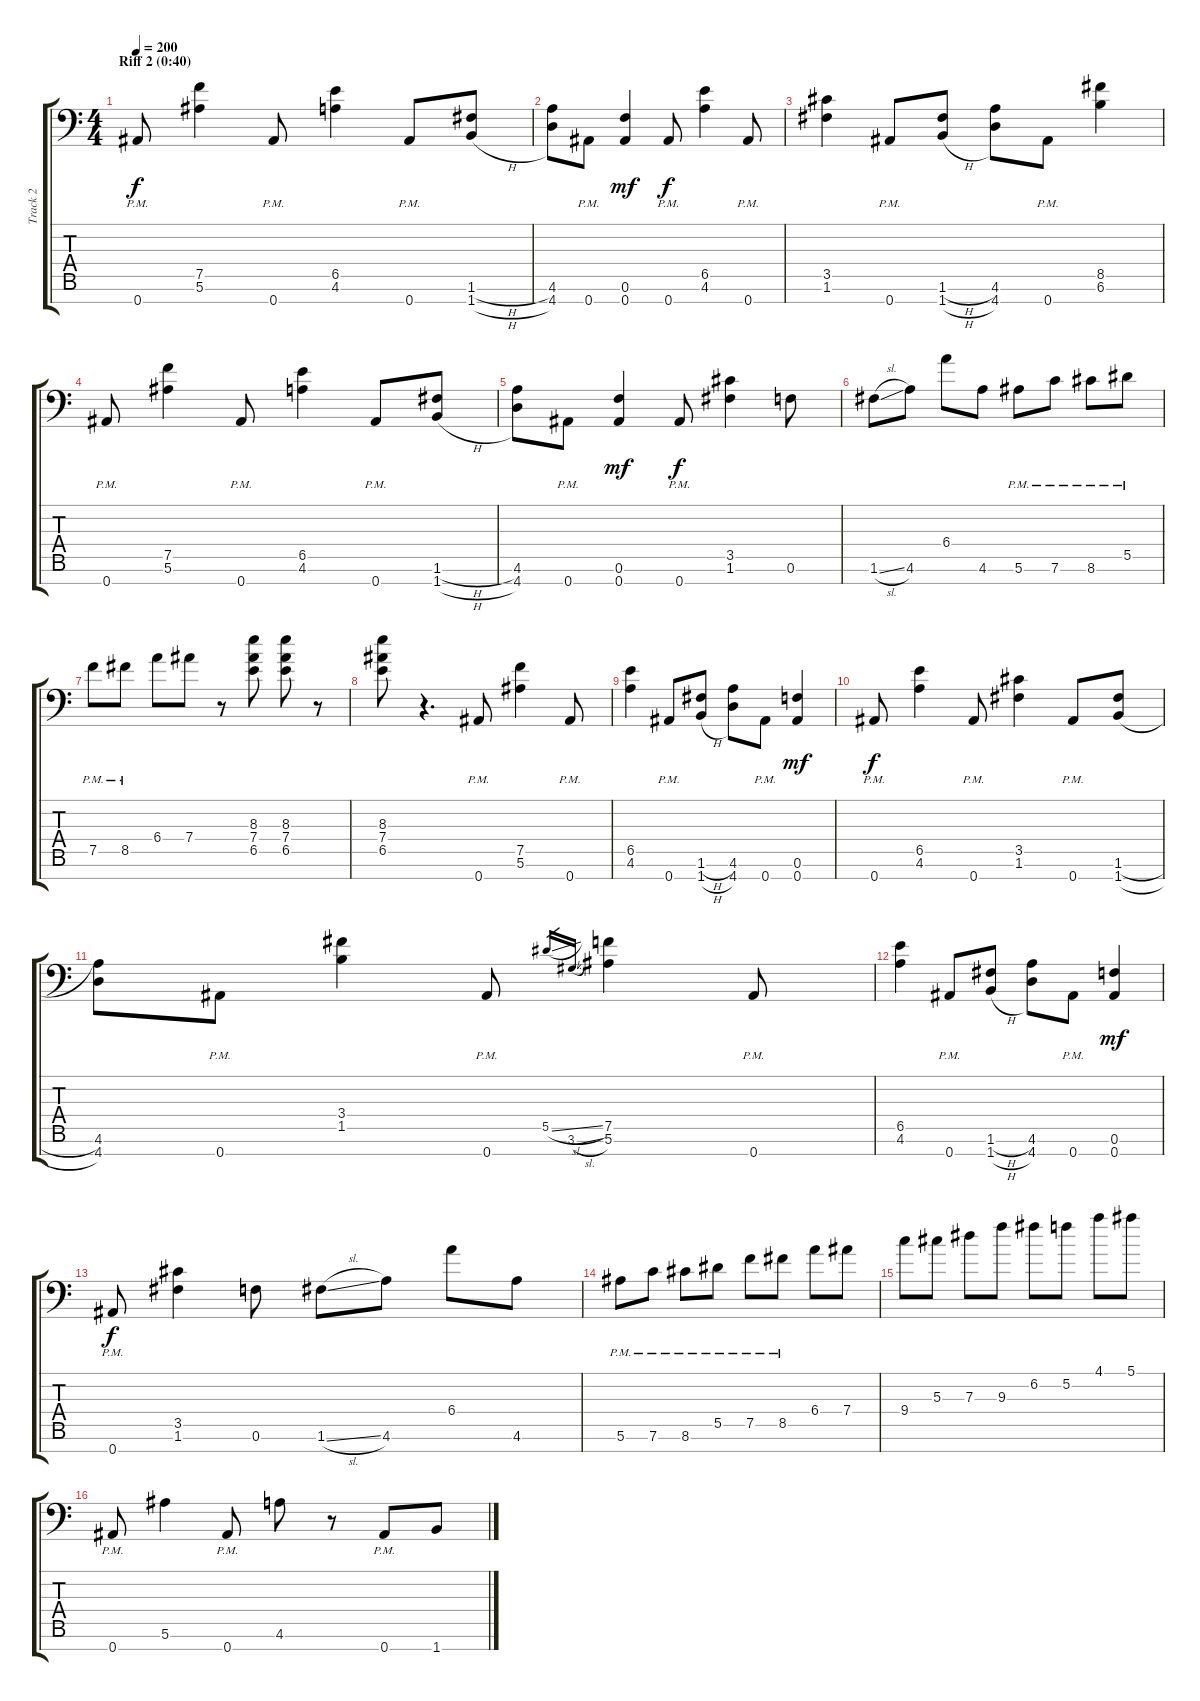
\track ("Track 2" "Track 2") {instrument distortionguitar}
\staff {score tabs}
\tuning (F4 C4 Ab3 Eb3 Bb2 F2 Bb1) {hide}
\ts (4 4)
\section ("" "Riff 2 (0:40)")
\tempo 200
\clef f4
\ks c
0.7{pm}.8{dy f} (7.5 5.6).4 0.7{pm}.8 (6.5 4.6).4 0.7{pm}.8 (1.6{h} 1.7{h}).8 |
(4.6 4.7).8 0.7{pm}.8 (0.6 0.7).4{dy mf} 0.7{pm}.8{dy f} (6.5 4.6).4 0.7{pm}.8 |
(3.5 1.6).4 0.7{pm}.8 (1.6{h} 1.7{h}).8 (4.6 4.7).8 0.7{pm}.8 (8.5 6.6).4 |
0.7{pm}.8 (7.5 5.6).4 0.7{pm}.8 (6.5 4.6).4 0.7{pm}.8 (1.6{h} 1.7{h}).8 |
(4.6 4.7).8 0.7{pm}.8 (0.6 0.7).4{dy mf} 0.7{pm}.8{dy f} (3.5 1.6).4 0.6.8 |
1.6{sl}.8 4.6.8 6.4.8 4.6.8 5.6{pm}.8 7.6{pm}.8 8.6{pm}.8 5.5{pm}.8 |
7.5{pm}.8 8.5{pm}.8 6.4.8 7.4.8 r.8 (8.3 7.4 6.5).8 (8.3 7.4 6.5).8 r.8 |
(8.3 7.4 6.5).8 r.4{d} 0.7{pm}.8 (7.5 5.6).4 0.7{pm}.8 |
(6.5 4.6).4 0.7{pm}.8 (1.6{h} 1.7{h}).8 (4.6 4.7).8 0.7{pm}.8 (0.6 0.7).4{dy mf} |
0.7{pm}.8{dy f} (6.5 4.6).4 0.7{pm}.8 (3.5 1.6).4 0.7{pm}.8 (1.6{h} 1.7{h}).8 |
(4.6 4.7).8 0.7{pm}.8 (3.4 1.5).4 0.7{pm}.8 5.5{sl}.16{gr} 3.6{sl}.16{gr} (7.5 5.6).4 0.7{pm}.8 |
(6.5 4.6).4 0.7{pm}.8 (1.6{h} 1.7{h}).8 (4.6 4.7).8 0.7{pm}.8 (0.6 0.7).4{dy mf} |
0.7{pm}.8{dy f} (3.5 1.6).4 0.6.8 1.6{sl}.8 4.6.8 6.4.8 4.6.8 |
5.6{pm}.8 7.6{pm}.8 8.6{pm}.8 5.5{pm}.8 7.5{pm}.8 8.5{pm}.8 6.4.8 7.4.8 |
9.4.8 5.3.8 7.3.8 9.3.8 6.2.8 5.2.8 4.1.8 5.1.8 |
0.7{pm}.8 5.6.4 0.7{pm}.8 4.6.8 r.8 0.7{pm}.8 1.7{h}.8
